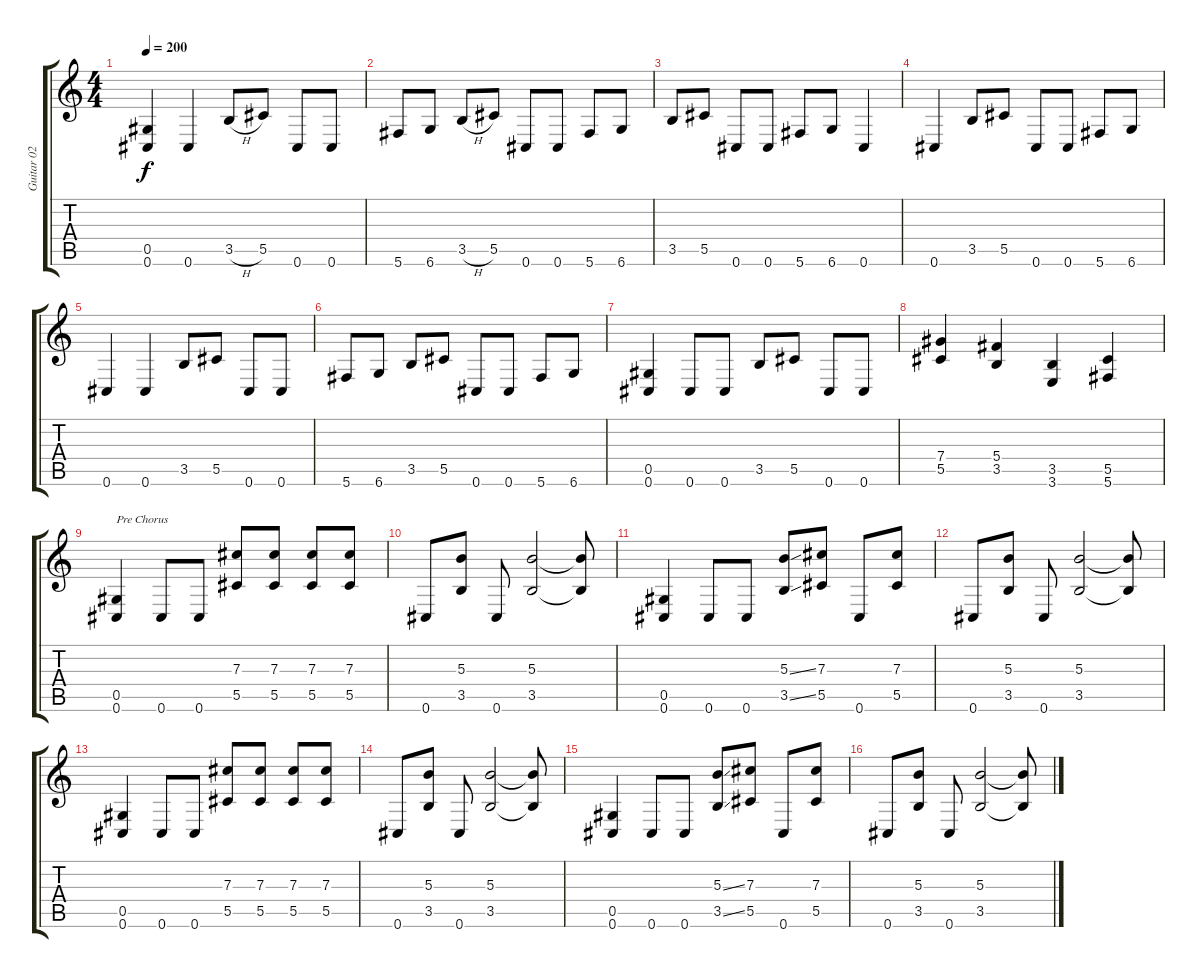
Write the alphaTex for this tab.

\track ("Guitar 02" "Guitar 02") {instrument distortionguitar}
\staff {score tabs}
\tuning (Eb4 Bb3 Gb3 Db3 Ab2 Db2) {hide}
\ts (4 4)
\tempo 200
\clef g2
\ks c
(0.5 0.6).4{dy f} 0.6.4 3.5{h}.8 5.5.8 0.6.8 0.6.8 |
5.6.8 6.6.8 3.5{h}.8 5.5.8 0.6.8 0.6.8 5.6.8 6.6.8 |
3.5.8 5.5.8 0.6.8 0.6.8 5.6.8 6.6.8 0.6.4 |
0.6.4 3.5.8 5.5.8 0.6.8 0.6.8 5.6.8 6.6.8 |
0.6.4 0.6.4 3.5.8 5.5.8 0.6.8 0.6.8 |
5.6.8 6.6.8 3.5.8 5.5.8 0.6.8 0.6.8 5.6.8 6.6.8 |
(0.5 0.6).4 0.6.8 0.6.8 3.5.8 5.5.8 0.6.8 0.6.8 |
(7.4 5.5).4 (5.4 3.5).4 (3.5 3.6).4 (5.5 5.6).4 |
(0.5 0.6).4{txt "Pre Chorus"} 0.6.8 0.6.8 (7.3 5.5).8 (7.3 5.5).8 (7.3 5.5).8 (7.3 5.5).8 |
0.6.8 (5.3 3.5).8 0.6.8 (5.3 3.5).2 (5.3{t} 3.5{t}).8 |
(0.5 0.6).4 0.6.8 0.6.8 (5.3{ss} 3.5{ss}).8 (7.3 5.5).8 0.6.8 (7.3 5.5).8 |
0.6.8 (5.3 3.5).8 0.6.8 (5.3 3.5).2 (5.3{t} 3.5{t}).8 |
(0.5 0.6).4 0.6.8 0.6.8 (7.3 5.5).8 (7.3 5.5).8 (7.3 5.5).8 (7.3 5.5).8 |
0.6.8 (5.3 3.5).8 0.6.8 (5.3 3.5).2 (5.3{t} 3.5{t}).8 |
(0.5 0.6).4 0.6.8 0.6.8 (5.3{ss} 3.5{ss}).8 (7.3 5.5).8 0.6.8 (7.3 5.5).8 |
0.6.8 (5.3 3.5).8 0.6.8 (5.3 3.5).2 (5.3{t} 3.5{t}).8
